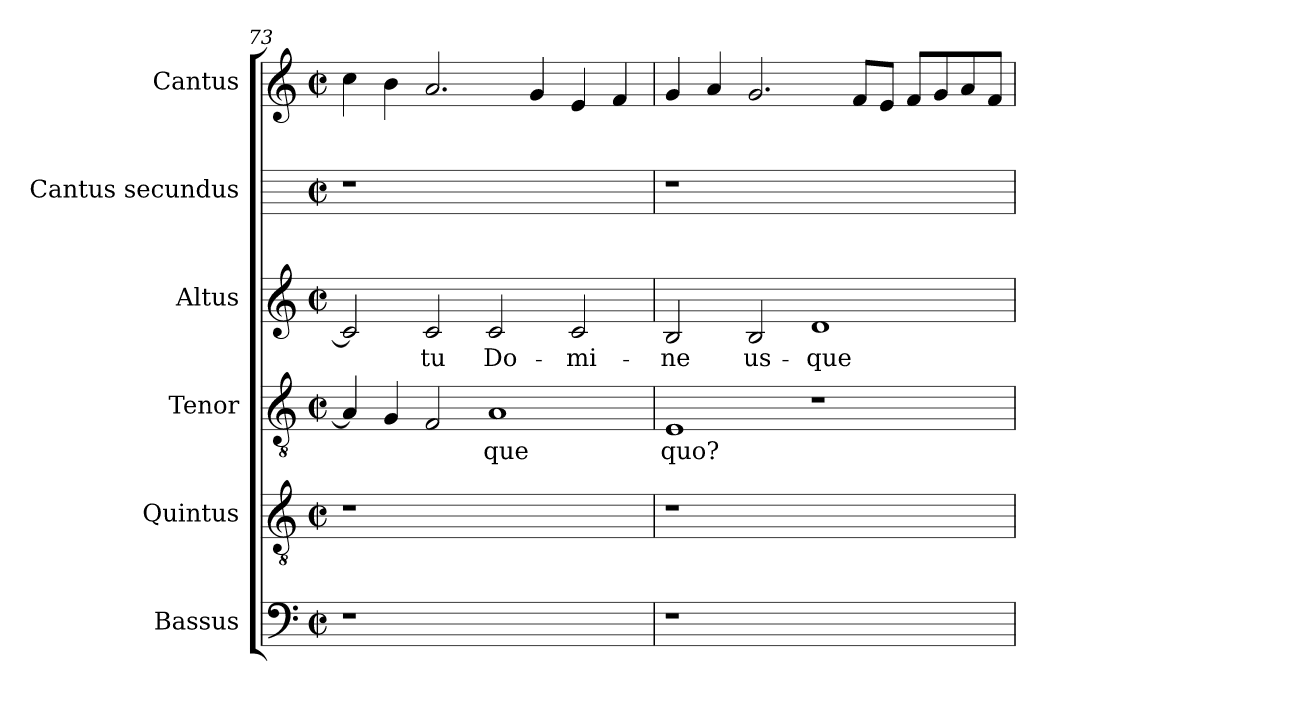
**kern	**kern	**kern	**text	**kern	**text	**kern	**kern	**text
*part6	*part5	*part4	*part4	*part3	*part3	*part2	*part1	*part1
*staff6	*staff5	*staff4	*staff4	*staff3	*staff3	*staff2	*staff1	*staff1
*I"Bassus	*I"Quintus	*I"Tenor	*	*I"Altus	*	*I"Cantus  secundus	*I"Cantus	*
*I'B	*I'Q	*I'T	*	*I'A	*	*	*I'C	*
!!LO:LB:g=z
*clefF4	*clefGv2	*clefGv2	*	*clefG2	*	*	*clefG2	*
*k[]	*k[]	*k[]	*	*k[]	*	*k[]	*k[]	*
*C:	*C:	*C:	*	*C:	*	*C:	*C:	*
*M2/2	*M2/2	*M2/2	*	*M2/2	*	*M2/2	*M2/2	*
*met(c|)	*met(c|)	*met(c|)	*	*met(c|)	*	*met(c|)	*met(c|)	*
=73	=73	=73	=73	=73	=73	=73	=73	=73
!	!	!	!LO:LY:b:cj	!	!LO:LY:b:cj	!	!	!LO:LY:b:cj
1r	1r	4A/]	--	2c/]	.	1r	4cc\	.
!	!	!	!LO:LY:b:cj	!	!	!	!	!LO:LY:b:cj
.	.	4G/	--	.	.	.	4b\	.
!	!	!	!LO:LY:b:cj	!	!LO:LY:b:cj	!	!	!LO:LY:b:cj
.	.	2F/	--	2c/	tu	.	2.a/	.
!	!	!	!LO:LY:b:cj	!	!LO:LY:b:cj	!	!	!
1ryy	1ryy	1A	-que	2c/	Do-	1ryy	.	.
!	!	!	!	!	!	!	!	!LO:LY:b:cj
.	.	.	.	.	.	.	4g/	.
!	!	!	!	!	!LO:LY:b:cj	!	!	!LO:LY:b:cj
.	.	.	.	2c/	-mi-	.	4e/	.
!	!	!	!	!	!	!	!	!LO:LY:b:cj
.	.	.	.	.	.	.	4f/	.
=74	=74	=74	=74	=74	=74	=74	=74	=74
!	!	!	!LO:LY:b:cj	!	!LO:LY:b:cj	!	!	!LO:LY:b:cj
1r	1r	1E	quo?	2B/	-ne	1r	4g/	.
!	!	!	!	!	!	!	!	!LO:LY:b:cj
.	.	.	.	.	.	.	4a/	.
!	!	!	!	!	!LO:LY:b:cj	!	!	!LO:LY:b:cj
.	.	.	.	2B/	us-	.	2.g/	.
!	!	!	!	!	!LO:LY:b:cj	!	!	!
1ryy	1ryy	1r	.	1d	-que-	1ryy	.	.
!	!	!	!	!	!	!	!	!LO:LY:b:cj
.	.	.	.	.	.	.	8f/L	.
!	!	!	!	!	!	!	!	!LO:LY:b:cj
.	.	.	.	.	.	.	8e/J	.
!	!	!	!	!	!	!	!	!LO:LY:b:cj
.	.	.	.	.	.	.	8f/L	.
!	!	!	!	!	!	!	!	!LO:LY:b:cj
.	.	.	.	.	.	.	8g/	.
!	!	!	!	!	!	!	!	!LO:LY:b:cj
.	.	.	.	.	.	.	8a/	.
!	!	!	!	!	!	!	!	!LO:LY:b:cj
.	.	.	.	.	.	.	8f/J	.
=	=	=	=	=	=	=	=	=
*-	*-	*-	*-	*-	*-	*-	*-	*-
